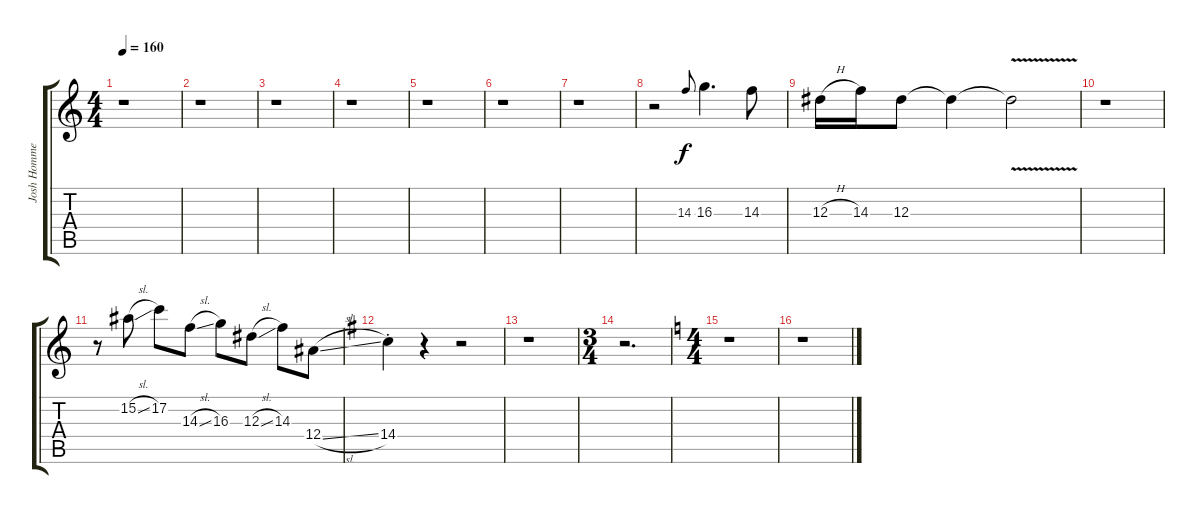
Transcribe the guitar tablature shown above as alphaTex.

\track ("Josh Homme 3" "Josh Homme") {instrument distortionguitar}
\staff {score tabs}
\tuning (C4 G3 Eb3 Bb2 F2 C2) {hide}
\ts (4 4)
\tempo 160
\clef g2
\ks c
r.1{dy f} |
r.1 |
r.1 |
r.1 |
r.1 |
r.1 |
r.1 |
r.2 14.3.8{gr onbeat} 16.3.4{d} 14.3.8 |
12.3{h}.16 14.3.16 12.3.8 12.3{t}.4 12.3{v t}.2 |
r.1 |
r.8 15.2{sl}.8 17.2.8 14.3{sl}.8 16.3.8 12.3{sl}.8 14.3.8 12.4{sl}.8 |
\ks g
14.4{st}.4 r.4 r.2 |
r.1 |
\ts (3 4)
r.2{d} |
\ts (4 4)
\ks c
r.1 |
r.1
